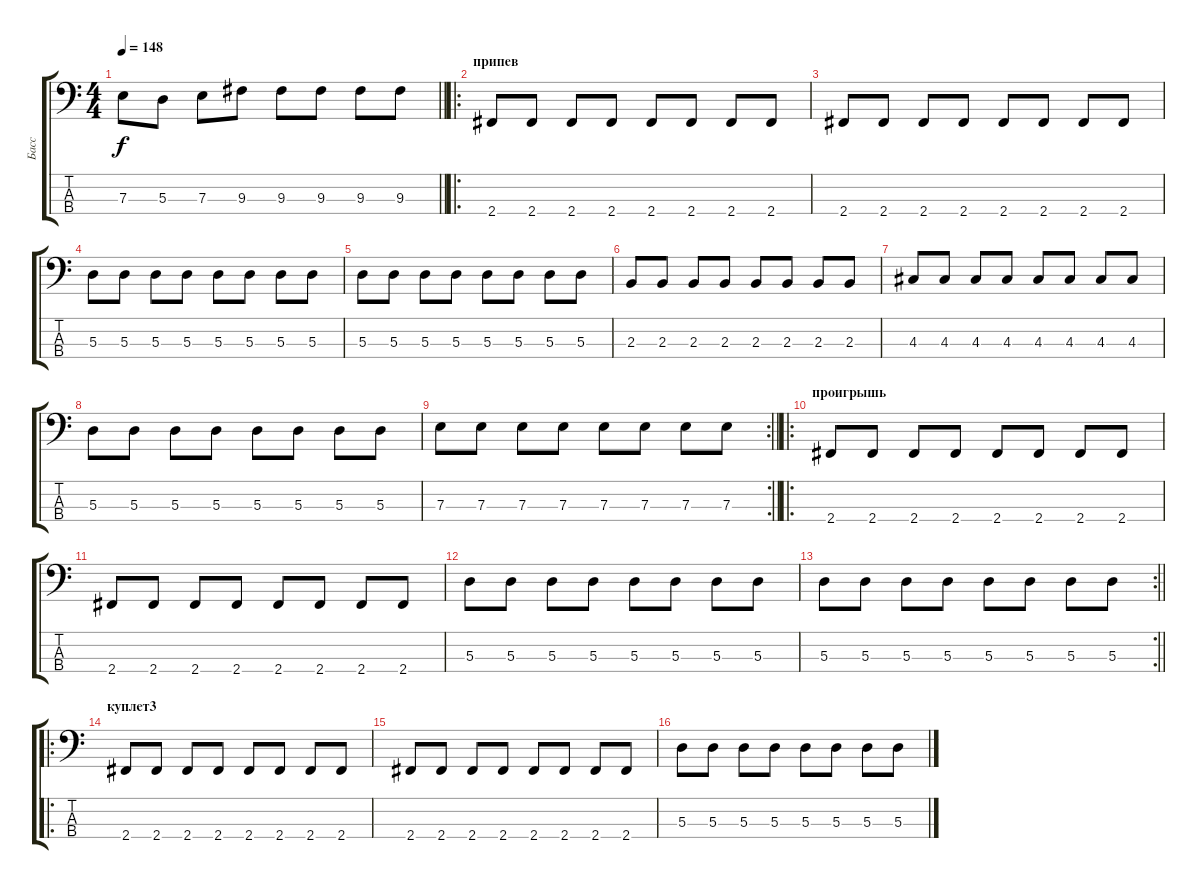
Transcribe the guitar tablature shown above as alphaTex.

\track ("Басс" "Басс") {instrument electricbassfinger}
\staff {score tabs}
\tuning (G2 D2 A1 E1) {hide}
\ts (4 4)
\tempo 148
\clef f4
\barLineRight lightlight
\ks c
7.3{t}.8{dy f} 5.3.8 7.3.8 9.3.8 9.3.8 9.3.8 9.3.8 9.3.8 |
\ro
\section ("" "припев")
2.4.8 2.4.8 2.4.8 2.4.8 2.4.8 2.4.8 2.4.8 2.4.8 |
2.4.8 2.4.8 2.4.8 2.4.8 2.4.8 2.4.8 2.4.8 2.4.8 |
5.3.8 5.3.8 5.3.8 5.3.8 5.3.8 5.3.8 5.3.8 5.3.8 |
5.3.8 5.3.8 5.3.8 5.3.8 5.3.8 5.3.8 5.3.8 5.3.8 |
2.3.8 2.3.8 2.3.8 2.3.8 2.3.8 2.3.8 2.3.8 2.3.8 |
4.3.8 4.3.8 4.3.8 4.3.8 4.3.8 4.3.8 4.3.8 4.3.8 |
5.3.8 5.3.8 5.3.8 5.3.8 5.3.8 5.3.8 5.3.8 5.3.8 |
\rc 2
\barLineRight lightlight
7.3.8 7.3.8 7.3.8 7.3.8 7.3.8 7.3.8 7.3.8 7.3.8 |
\ro
\section ("" "проигрышь")
2.4.8 2.4.8 2.4.8 2.4.8 2.4.8 2.4.8 2.4.8 2.4.8 |
2.4.8 2.4.8 2.4.8 2.4.8 2.4.8 2.4.8 2.4.8 2.4.8 |
5.3.8 5.3.8 5.3.8 5.3.8 5.3.8 5.3.8 5.3.8 5.3.8 |
\rc 2
\barLineRight lightlight
5.3.8 5.3.8 5.3.8 5.3.8 5.3.8 5.3.8 5.3.8 5.3.8 |
\ro
\section ("" "куплет3")
2.4.8 2.4.8 2.4.8 2.4.8 2.4.8 2.4.8 2.4.8 2.4.8 |
2.4.8 2.4.8 2.4.8 2.4.8 2.4.8 2.4.8 2.4.8 2.4.8 |
5.3.8 5.3.8 5.3.8 5.3.8 5.3.8 5.3.8 5.3.8 5.3.8
